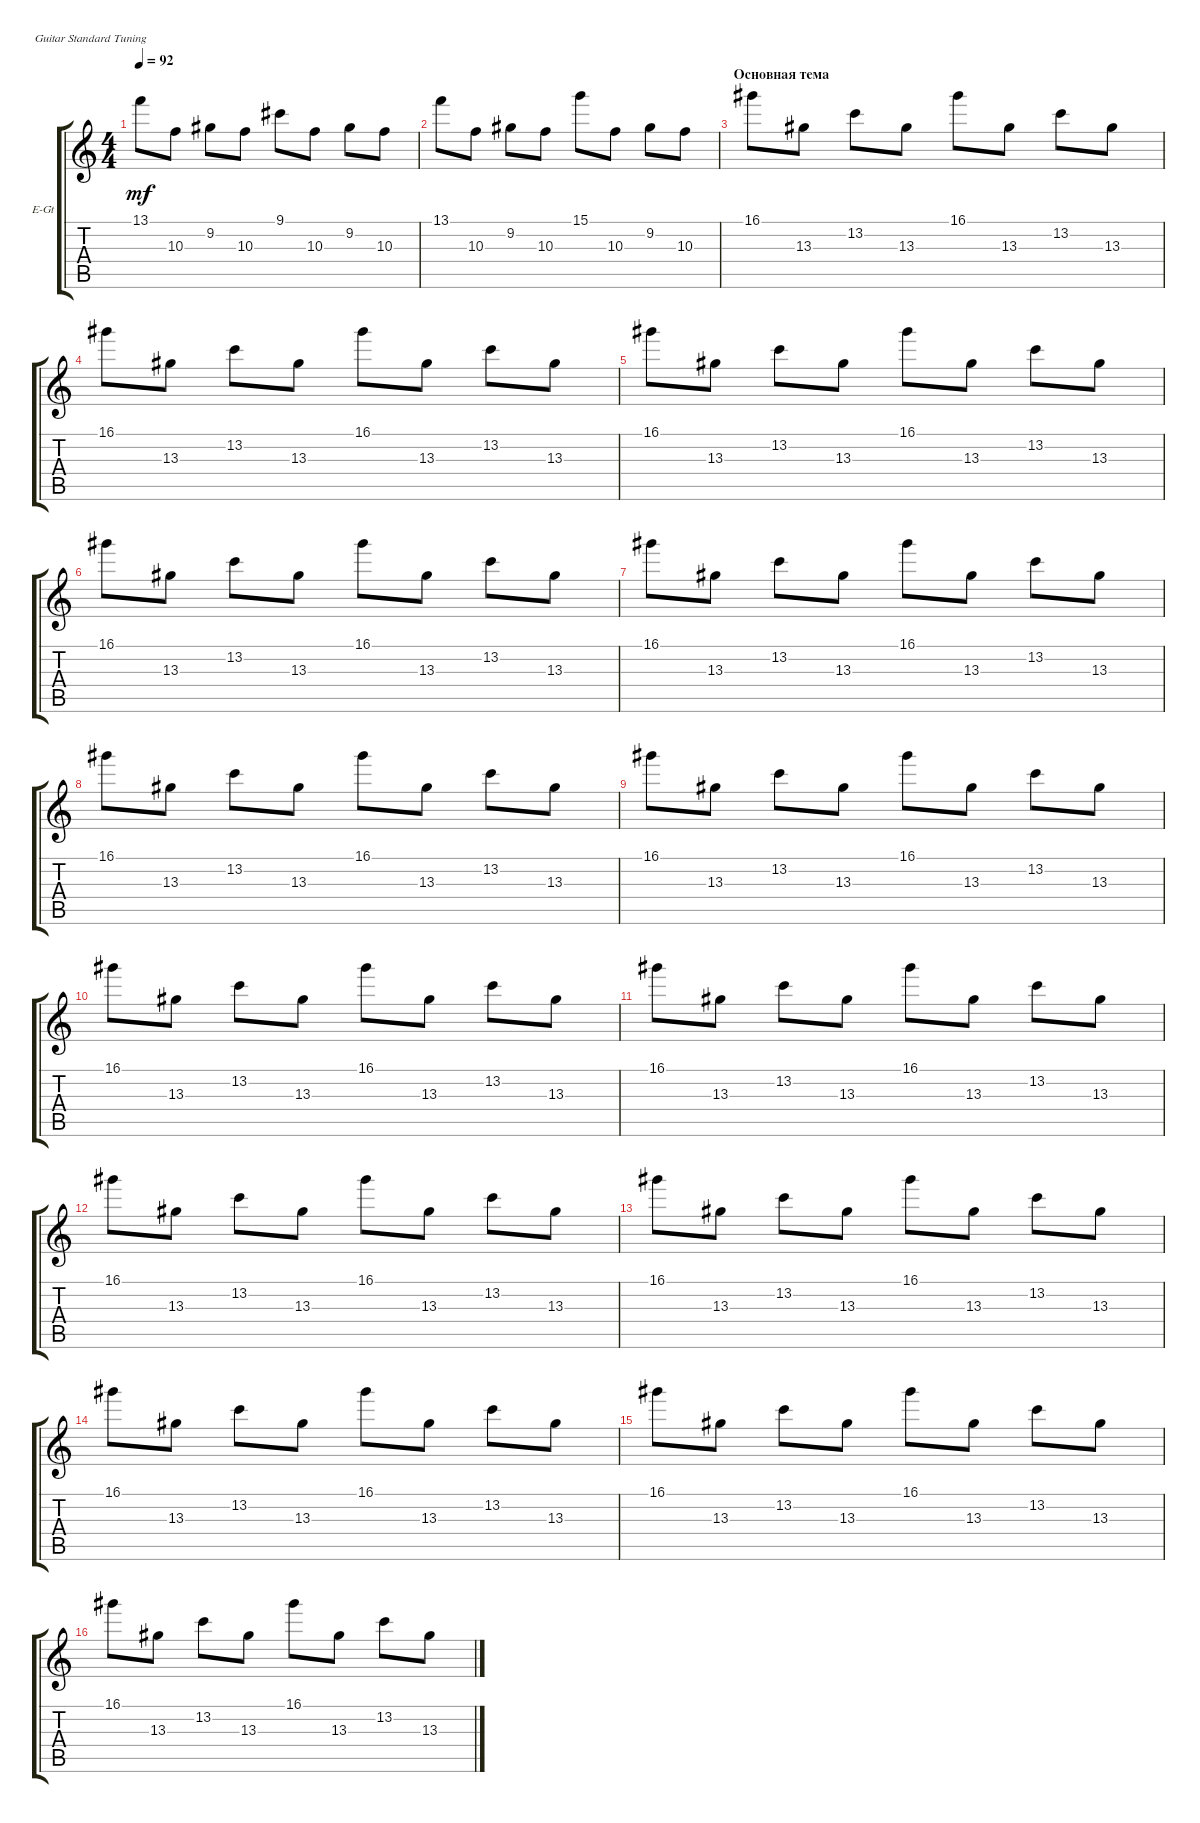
\defaultSystemsLayout 4
\bracketExtendMode groupsimilarinstruments
\firstSystemTrackNameOrientation horizontal
\otherSystemsTrackNameOrientation horizontal
\track ("Electric Guitar" "E-Gt") {instrument electricguitarclean}
\staff {score tabs}
\tuning (E4 B3 G3 D3 A2 E2)
\ts (4 4)
\tempo 92
\clef g2
\ks c
13.1.8{dy mf} 10.3.8 9.2.8 10.3.8 9.1.8 10.3.8 9.2.8 10.3.8 |
13.1.8 10.3.8 9.2.8 10.3.8 15.1.8 10.3.8 9.2.8 10.3.8 |
\section ("" "Основная тема")
16.1.8 13.3.8 13.2.8 13.3.8 16.1.8 13.3.8 13.2.8 13.3.8 |
16.1.8 13.3.8 13.2.8 13.3.8 16.1.8 13.3.8 13.2.8 13.3.8 |
16.1.8 13.3.8 13.2.8 13.3.8 16.1.8 13.3.8 13.2.8 13.3.8 |
16.1.8 13.3.8 13.2.8 13.3.8 16.1.8 13.3.8 13.2.8 13.3.8 |
16.1.8 13.3.8 13.2.8 13.3.8 16.1.8 13.3.8 13.2.8 13.3.8 |
16.1.8 13.3.8 13.2.8 13.3.8 16.1.8 13.3.8 13.2.8 13.3.8 |
16.1.8 13.3.8 13.2.8 13.3.8 16.1.8 13.3.8 13.2.8 13.3.8 |
16.1.8 13.3.8 13.2.8 13.3.8 16.1.8 13.3.8 13.2.8 13.3.8 |
16.1.8 13.3.8 13.2.8 13.3.8 16.1.8 13.3.8 13.2.8 13.3.8 |
16.1.8 13.3.8 13.2.8 13.3.8 16.1.8 13.3.8 13.2.8 13.3.8 |
16.1.8 13.3.8 13.2.8 13.3.8 16.1.8 13.3.8 13.2.8 13.3.8 |
16.1.8 13.3.8 13.2.8 13.3.8 16.1.8 13.3.8 13.2.8 13.3.8 |
16.1.8 13.3.8 13.2.8 13.3.8 16.1.8 13.3.8 13.2.8 13.3.8 |
16.1.8 13.3.8 13.2.8 13.3.8 16.1.8 13.3.8 13.2.8 13.3.8
